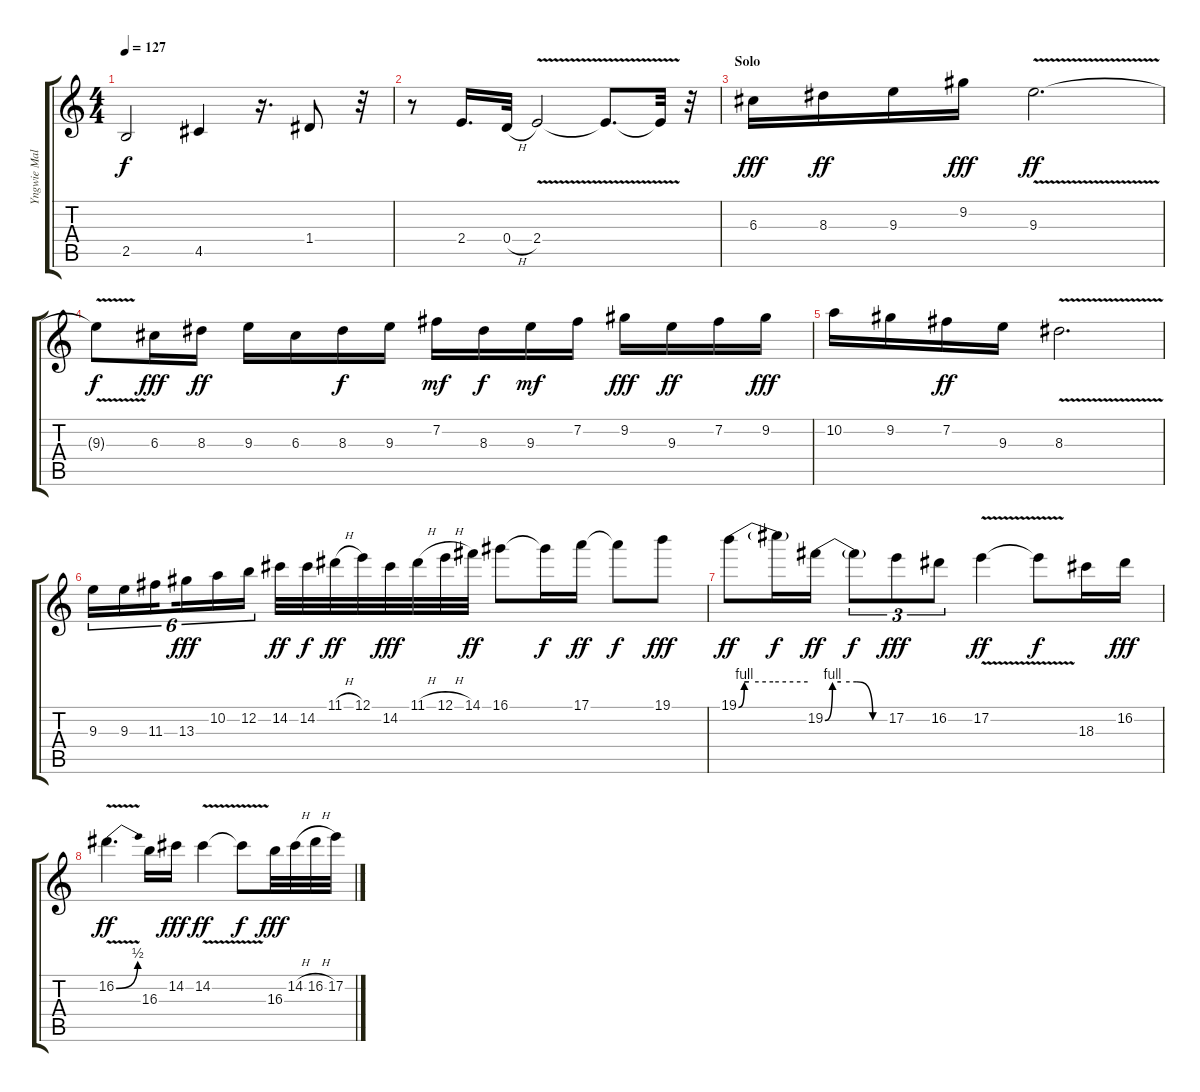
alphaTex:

\track ("Yngwie Malmsteen" "Yngwie Mal") {instrument overdrivenguitar}
\staff {score tabs}
\tuning (E4 B3 G3 D3 A2 E2) {hide}
\ts (4 4)
\tempo 127
\clef g2
\ks c
2.5.2{dy f} 4.5.4 r.16{d} 1.4.8 r.32 |
r.8 2.4.16{d} 0.4{h}.32 2.4{v}.2 2.4{v t}.8{d} 2.4{v t}.32 r.32 |
\section ("" "Solo")
6.3.16{dy fff balance 8} 8.3.16{dy ff} 9.3.16 9.2.16{dy fff} 9.3{v}.2{d dy ff} |
9.3{t}.8{dy f} 6.3.16{dy fff} 8.3.16{dy ff} 9.3.16 6.3.16 8.3.16{dy f} 9.3.16 7.2.16{dy mf} 8.3.16{dy f} 9.3.16{dy mf} 7.2.16 9.2.16{dy fff} 9.3.16{dy ff} 7.2.16 9.2.16{dy fff} |
10.2.16 9.2.16 7.2.16{dy ff} 9.3.16 8.3{v}.2{d} |
9.3.16{tu (6 4)} 9.3.16{tu (6 4)} 11.3.16{tu (6 4) beam splitsecondary} 13.3.16{tu (6 4) dy fff} 10.2.16{tu (6 4)} 12.2.16{tu (6 4)} 14.2.32{dy ff} 14.2.32{dy f} 11.1{h}.32{dy ff} 12.1.32 14.2.32{dy fff} 11.1{h}.32 12.1{h}.32 14.1.32{dy ff} 16.1.8 16.1{t}.16{dy f} 17.1.16{dy ff} 17.1{t}.8{dy f} 19.1.8{dy fff} |
19.1{be (custom 0 0 5 4 9 4 30 4 60 4)}.8{dy ff} 19.1{t}.16{dy f} 19.2{be (custom 0 0 7 4 15 4 30 4 45 0 60 0)}.16{dy ff} 19.2{t}.8{tu (3 2) dy f} 17.2.8{tu (3 2) dy fff} 16.2.8{tu (3 2)} 17.2{v}.4{dy ff} 17.2{t}.8{dy f} 18.3.16 16.2.16{dy fff} |
16.2{be (bend 0 0 60 2) v}.4{d dy ff} 16.3.16 14.2.16{dy fff} 14.2{v}.4{dy ff} 14.2{t}.8{dy f} 16.3.32{dy fff} 14.2{h}.32 16.2{h}.32 17.2.32
